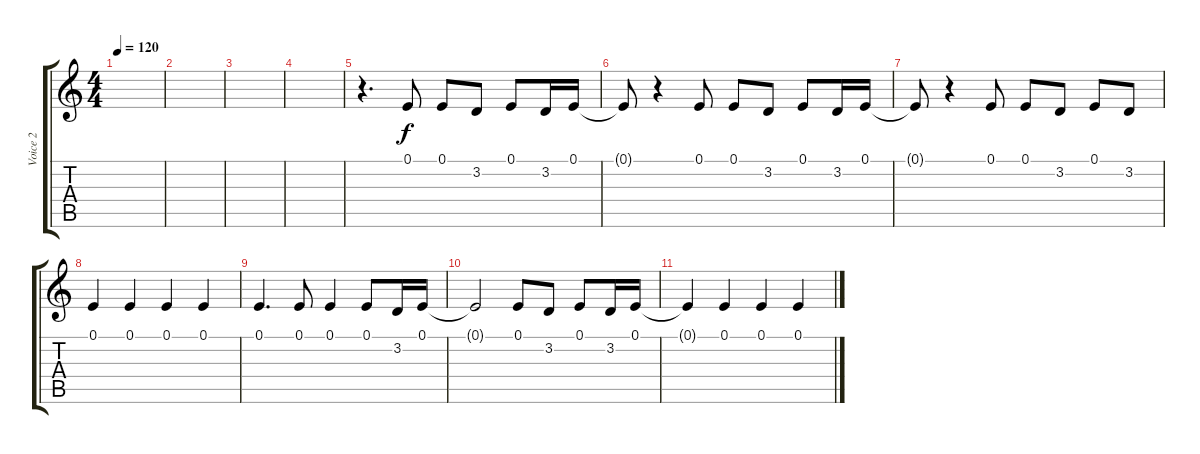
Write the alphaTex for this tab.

\track ("Voice 2" "Voice 2") {instrument acousticgrandpiano}
\staff {score tabs}
\tuning (E4 B3 G3 D3 A2 E2) {hide}
\ts (4 4)
\tempo 120
\clef g2
\ks c
|
|
|
|
r.4{d} 0.1.8 0.1.8 3.2.8 0.1.8 3.2.16 0.1.16 |
0.1{t}.8 r.4 0.1.8 0.1.8 3.2.8 0.1.8 3.2.16 0.1.16 |
0.1{t}.8 r.4 0.1.8 0.1.8 3.2.8 0.1.8 3.2.8 |
0.1.4 0.1.4 0.1.4 0.1.4 |
0.1.4{d} 0.1.8 0.1.4 0.1.8 3.2.16 0.1.16 |
0.1{t}.2 0.1.8 3.2.8 0.1.8 3.2.16 0.1.16 |
0.1{t}.4 0.1.4 0.1.4 0.1.4
